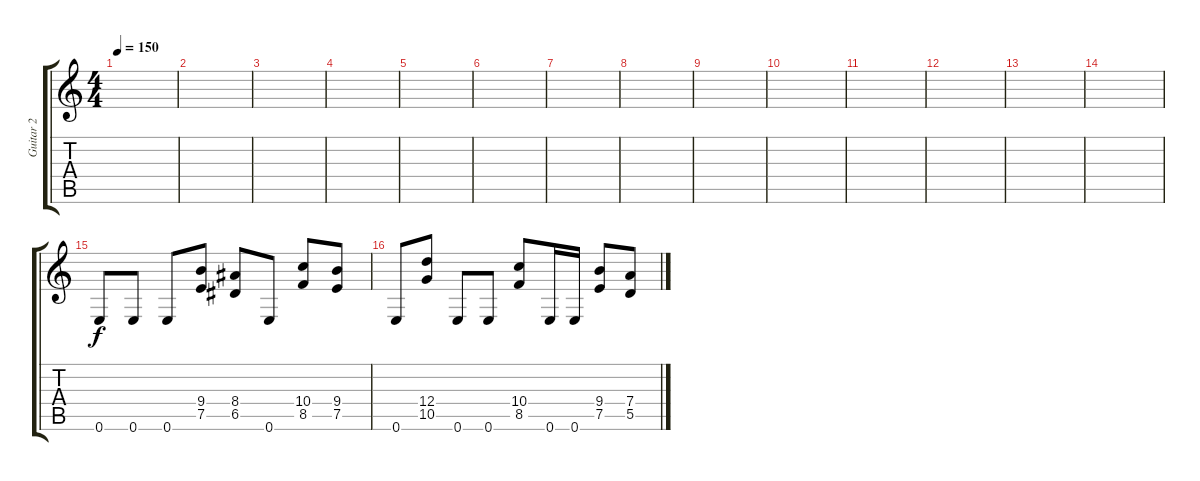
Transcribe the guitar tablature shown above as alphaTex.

\track ("Guitar 2" "Guitar 2") {instrument distortionguitar}
\staff {score tabs}
\tuning (E4 B3 G3 D3 A2 E2) {hide}
\ts (4 4)
\tempo 150
\clef g2
\ks c
|
|
|
|
|
|
|
|
|
|
|
|
|
|
0.6.8 0.6.8 0.6.8 (9.4 7.5).8 (8.4 6.5).8 0.6.8 (10.4 8.5).8 (9.4 7.5).8 |
0.6.8 (12.4 10.5).8 0.6.8 0.6.8 (10.4 8.5).8 0.6.16 0.6.16 (9.4 7.5).8 (7.4 5.5).8
